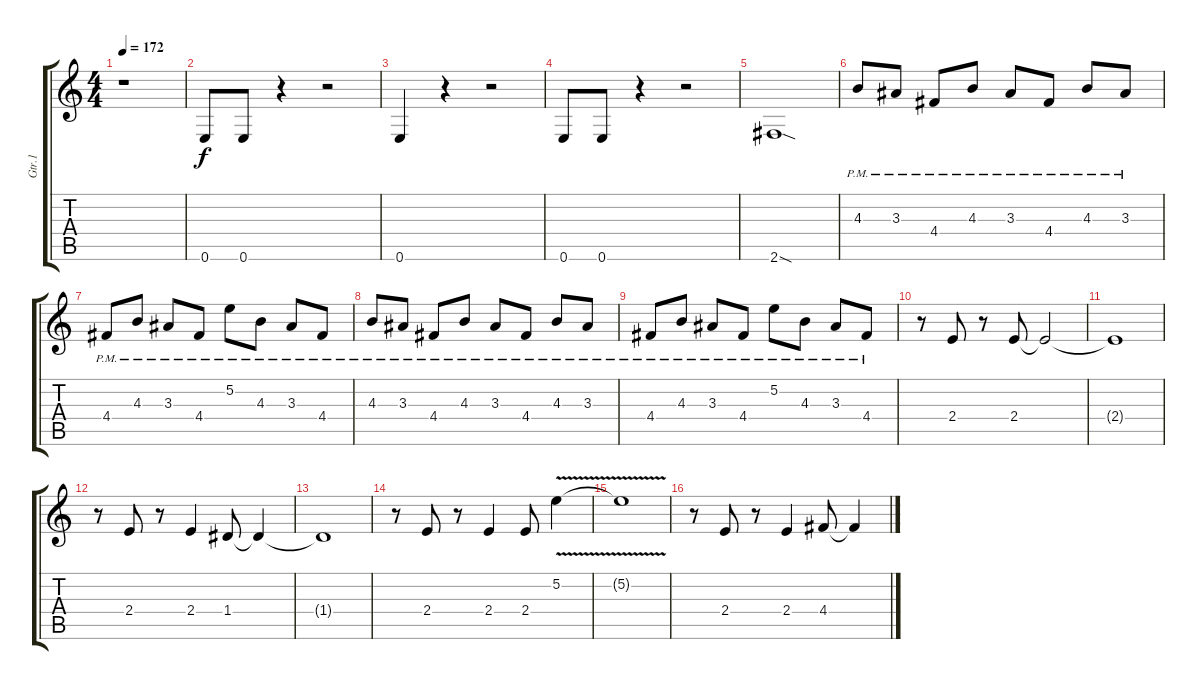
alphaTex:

\track ("Gtr.1" "Gtr.1") {instrument distortionguitar}
\staff {score tabs}
\tuning (E4 B3 G3 D3 A2 E2) {hide}
\ts (4 4)
\tempo 172
\clef g2
\ks c
r.1{dy f} |
0.6.8 0.6.8 r.4 r.2 |
0.6.4 r.4 r.2 |
0.6.8 0.6.8 r.4 r.2 |
2.6{sod}.1 |
4.3{pm}.8 3.3{pm}.8 4.4{pm}.8 4.3{pm}.8 3.3{pm}.8 4.4{pm}.8 4.3{pm}.8 3.3{pm}.8 |
4.4{pm}.8 4.3{pm}.8 3.3{pm}.8 4.4{pm}.8 5.2{pm}.8 4.3{pm}.8 3.3{pm}.8 4.4{pm}.8 |
4.3{pm}.8 3.3{pm}.8 4.4{pm}.8 4.3{pm}.8 3.3{pm}.8 4.4{pm}.8 4.3{pm}.8 3.3{pm}.8 |
4.4{pm}.8 4.3{pm}.8 3.3{pm}.8 4.4{pm}.8 5.2{pm}.8 4.3{pm}.8 3.3{pm}.8 4.4{pm}.8 |
r.8 2.4.8 r.8 2.4.8 2.4{t}.2 |
2.4{t}.1 |
r.8 2.4.8 r.8 2.4.4 1.4.8 1.4{t}.4 |
1.4{t}.1 |
r.8 2.4.8 r.8 2.4.4 2.4.8 5.2{v}.4 |
5.2{t}.1 |
r.8 2.4.8 r.8 2.4.4 4.4.8 4.4{t}.4
